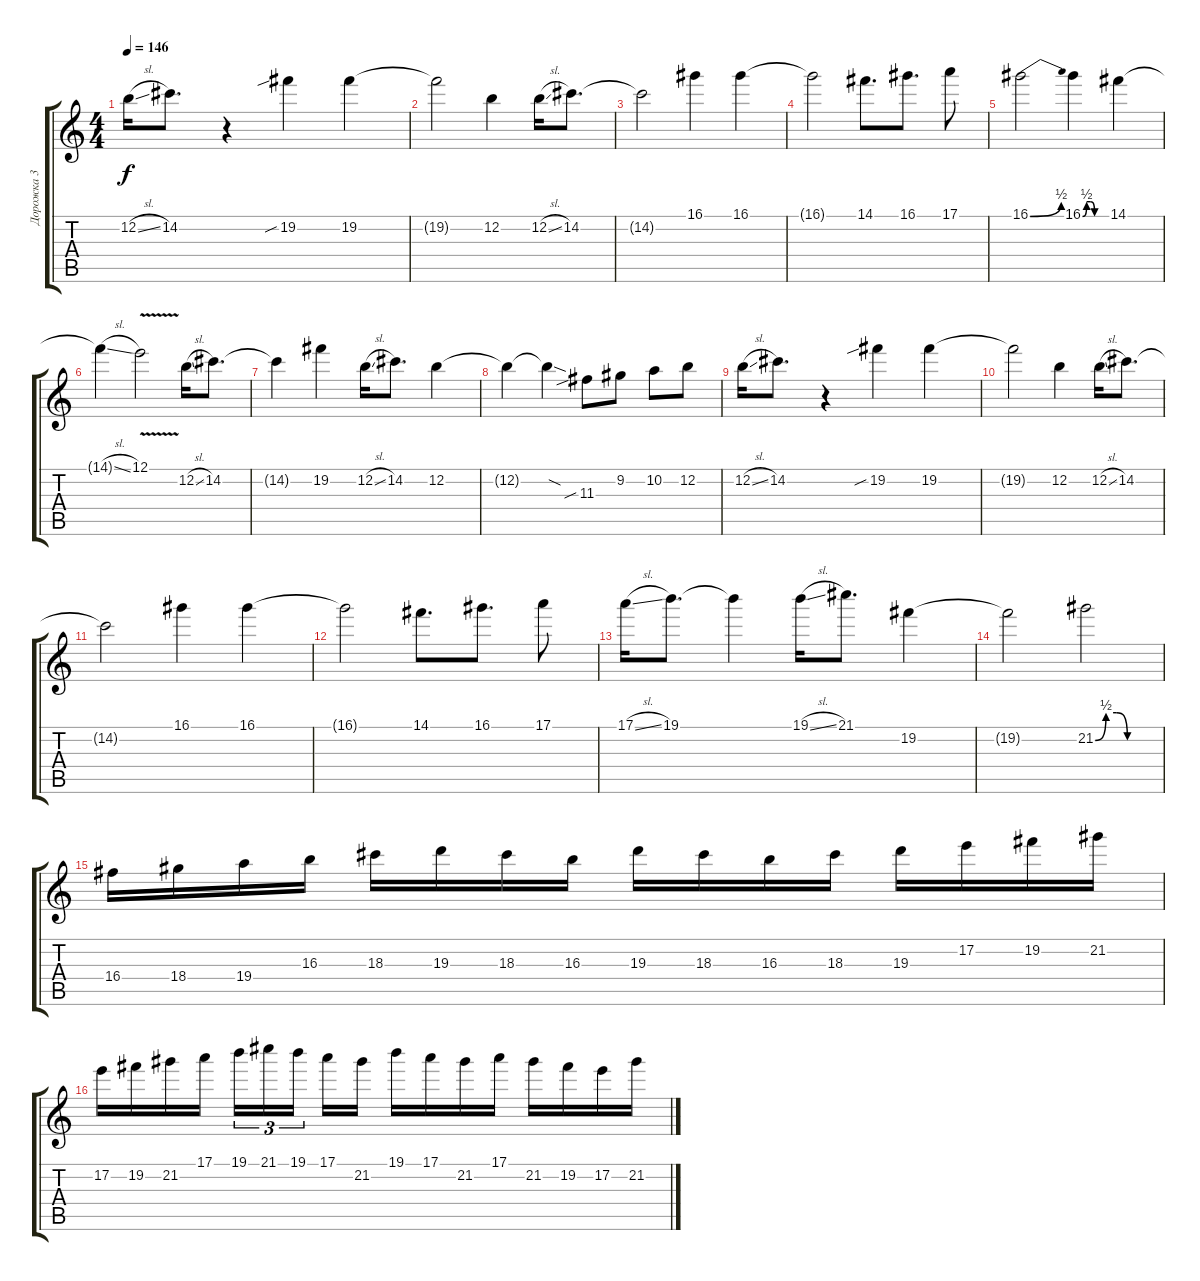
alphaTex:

\track ("Дорожка 3" "Дорожка 3") {instrument overdrivenguitar}
\staff {score tabs}
\tuning (E4 B3 G3 D3 A2 E2) {hide}
\ts (4 4)
\tempo 146
\clef g2
\ks c
12.2{sl}.16{dy f} 14.2.8{d} r.4 19.2{sib}.4 19.2.4 |
19.2{t}.2 12.2.4 12.2{sl}.16 14.2.8{d} |
14.2{t}.2 16.1.4 16.1.4 |
16.1{t}.2 14.1.8{d} 16.1.8{d} 17.1.8 |
16.1{be (bend 0 0 60 2)}.2 16.1{be (custom 0 0 10 2 20 2 30 0 60 0)}.4 14.1.4 |
14.1{sl t}.4 12.1{v}.2 12.2{sl}.16 14.2.8{d} |
14.2{t}.4 19.2.4 12.2{sl}.16 14.2.8{d} 12.2.4 |
12.2{t}.4 12.2{sod t}.4 11.3{sib}.8 9.2.8 10.2.8 12.2.8 |
12.2{sl}.16 14.2.8{d} r.4 19.2{sib}.4 19.2.4 |
19.2{t}.2 12.2.4 12.2{sl}.16 14.2.8{d} |
14.2{t}.2 16.1.4 16.1.4 |
16.1{t}.2 14.1.8{d} 16.1.8{d} 17.1.8 |
17.1{sl}.16 19.1.8{d} 19.1{t}.4 19.1{sl}.16 21.1.8{d} 19.2.4 |
19.2{t}.2 21.2{be (custom 0 0 10 2 20 2 30 0 60 0)}.2 |
16.4.16 18.4.16 19.4.16 16.3.16 18.3.16 19.3.16 18.3.16 16.3.16 19.3.16 18.3.16 16.3.16 18.3.16 19.3.16 17.2.16 19.2.16 21.2.16 |
17.2.16 19.2.16 21.2.16 17.1.16 19.1.16{tu (3 2)} 21.1.16{tu (3 2)} 19.1.16{tu (3 2) beam splitsecondary} 17.1.16 21.2.16 19.1.16 17.1.16 21.2.16 17.1.16 21.2.16 19.2.16 17.2.16 21.2.16
